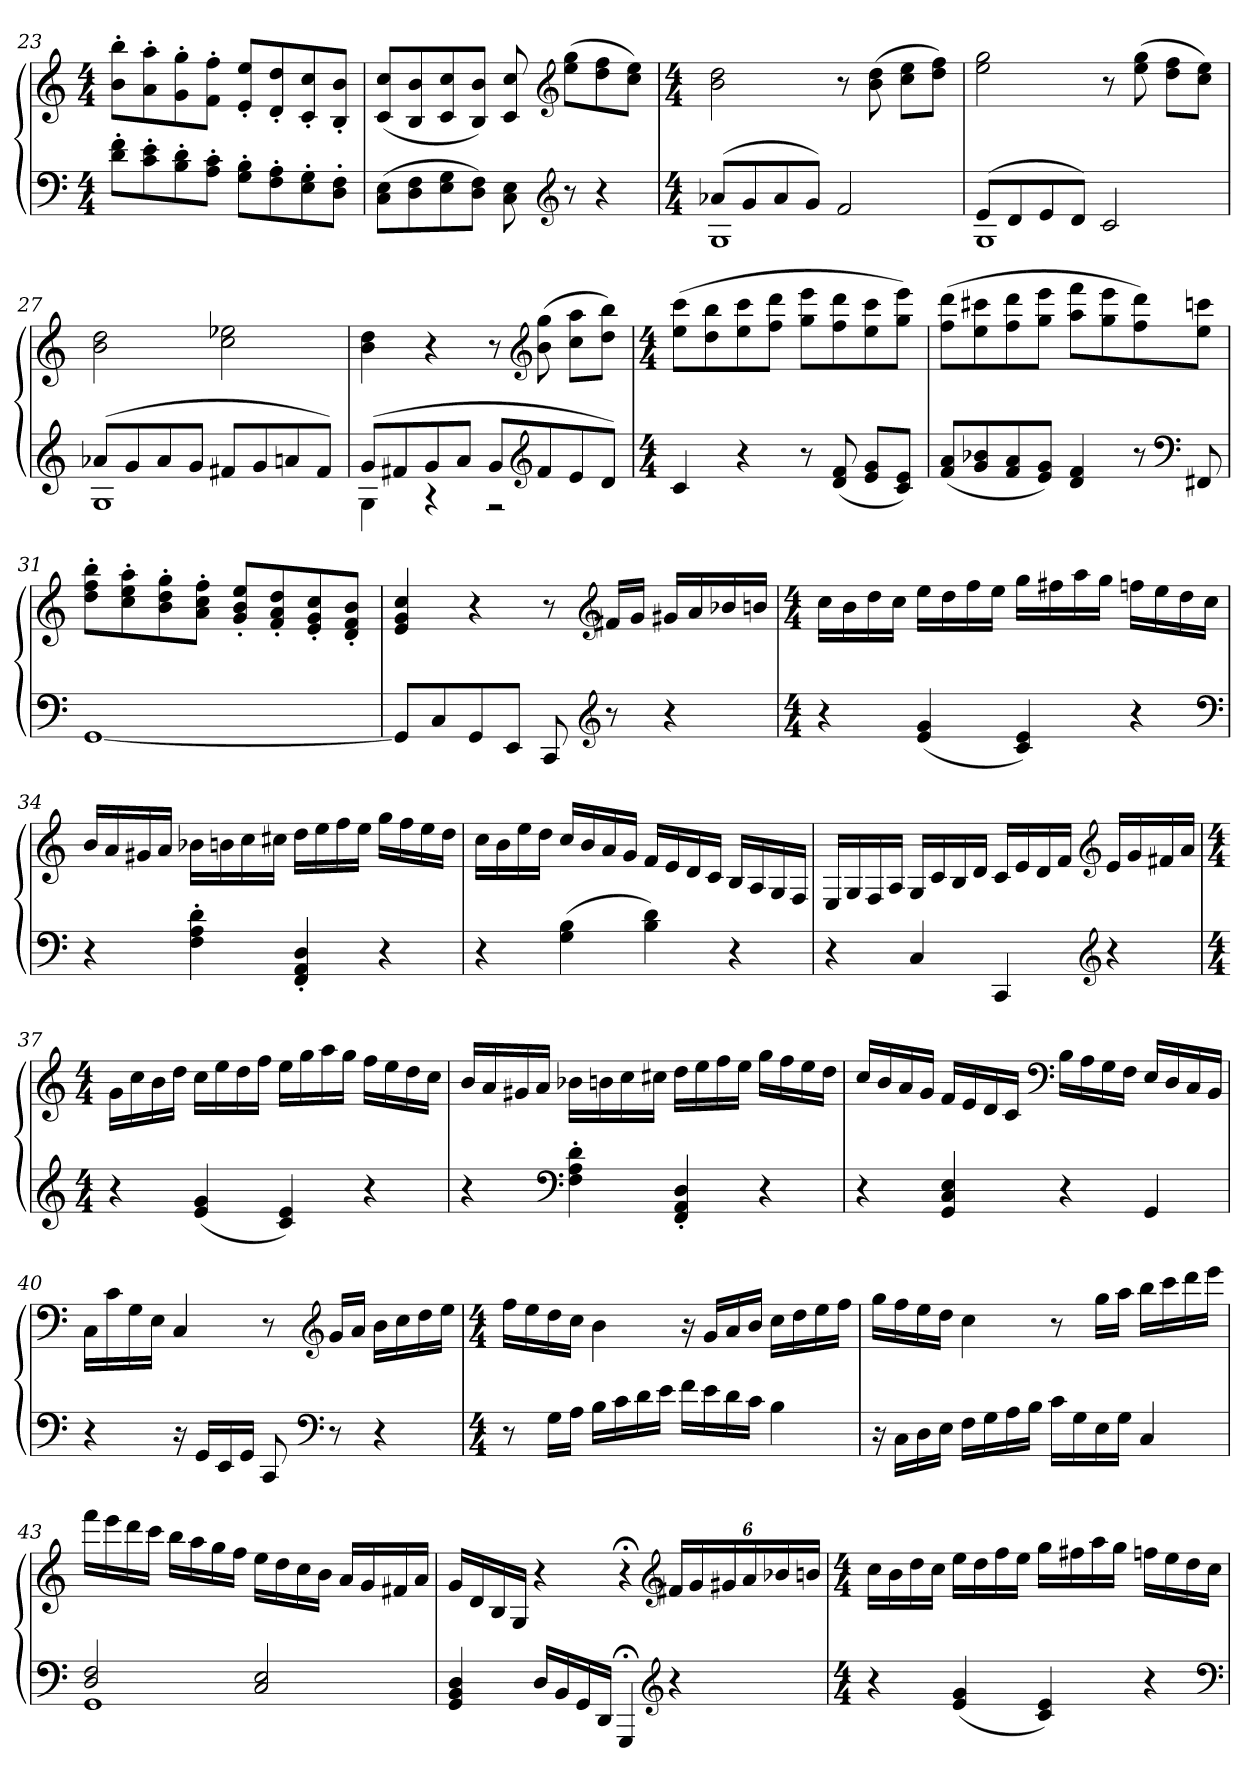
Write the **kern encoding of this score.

**kern	**kern
*part1	*part1
*staff2	*staff1
*clefF4	*clefG2
*k[]	*k[]
*C:	*C:
*M4/4	*M4/4
=23	=23
8d' 8f'L	8b' 8bb'L
8c' 8e'	8a' 8aa'
8B' 8d'	8g' 8gg'
8A' 8c'J	8f' 8ff'J
8G' 8B'L	8e' 8ee'L
8F' 8A'	8d' 8dd'
8E' 8G'	8c' 8cc'
8D' 8F'J	8B' 8b'J
=24	=24
(8C 8EL	(8c 8ccL
8D 8F	8B 8b
8E 8G	8c 8cc
8D 8FJ)	8B 8bJ)
8C 8E	8c 8cc
*clefG2	*clefG2
*k[]	*k[]
*C:	*C:
8r	(8ee 8ggL
4r	8dd 8ff
.	8cc 8eeJ)
=25	=25
*M4/4	*M4/4
*^	*
(8a-XL	1G	2b 2dd
8g	.	.
8a-	.	.
8gJ)	.	.
2f	.	8r
.	.	(8b 8dd
.	.	8cc 8eeL
.	.	8dd 8ffJ)
=26	=26	=26
(8eL	1G	2ee 2gg
8d	.	.
8e	.	.
8dJ)	.	.
2c	.	8r
.	.	(8ee 8gg
.	.	8dd 8ffL
.	.	8cc 8eeJ)
=27	=27	=27
(8a-XL	1G	2b 2dd
8g	.	.
8a-	.	.
8gJ	.	.
8f#XL	.	2cc 2ee-X
8g	.	.
8an	.	.
8f#J)	.	.
=28	=28	=28
(8gL	4G	4b 4dd
8f#X	.	.
8g	4r	4r
8aJ	.	.
8gL	2r	8r
*clefG2	*	*clefG2
*k[]	*	*k[]
*C:	*	*C:
8f	.	(8b 8gg
8e	.	8cc 8aaL
8dJ)	.	8dd 8bbJ)
*v	*v	*
=29	=29
*M4/4	*M4/4
4c	(8ee 8cccL
.	8dd 8bb
4r	8ee 8ccc
.	8ff 8dddJ
8r	8gg 8eeeL
(8d 8f	8ff 8ddd
8e 8gL	8ee 8ccc
8c 8eJ)	8gg 8eeeJ)
=30	=30
(8f 8aL	(8ff 8dddL
8g 8b-X	8ee 8ccc#X
8f 8a	8ff 8ddd
8e 8gJ)	8gg 8eeeJ
4d 4f	8aa 8fffL
.	8gg 8eee
8r	8ff 8ddd)
*clefF4	*
8FF#X	8ee 8cccnJ
=31	=31
[1GG	8dd' 8ff' 8bb'L
.	8cc' 8ee' 8aa'
.	8b' 8dd' 8gg'
.	8a' 8cc' 8ff'J
.	8g' 8b' 8ee'L
.	8f' 8a' 8dd'
.	8e' 8g' 8cc'
.	8d' 8f' 8b'J
=32	=32
8GGL]	4e 4g 4cc
8C	.
8GG	4r
8EEJ	.
8CC	8r
*clefG2	*clefG2
*k[]	*k[]
*C:	*C:
8r	16f#XLL
.	16gJJ
4r	16g#XLL
.	16a
.	16b-X
.	16bnJJ
=33	=33
*M4/4	*M4/4
4r	16ccLL
.	16b
.	16dd
.	16ccJJ
(4e 4g	16eeLL
.	16dd
.	16ff
.	16eeJJ
4c 4e)	16ggLL
.	16ff#X
.	16aa
.	16ggJJ
4r	16ffnLL
.	16ee
.	16dd
.	16ccJJ
*clefF4	*
=34	=34
4r	16bLL
.	16a
.	16g#X
.	16aJJ
4F' 4A' 4d'	16b-XLL
.	16bn
.	16cc
.	16cc#XJJ
4FF' 4AA' 4D'	16ddLL
.	16ee
.	16ff
.	16eeJJ
4r	16ggLL
.	16ff
.	16ee
.	16ddJJ
=35	=35
4r	16ccLL
.	16b
.	16ee
.	16ddJJ
(4G 4B	16ccLL
.	16b
.	16a
.	16gJJ
4B 4d)	16fLL
.	16e
.	16d
.	16cJJ
4r	16BLL
.	16A
.	16G
.	16FJJ
=36	=36
4r	16ELL
.	16G
.	16F
.	16AJJ
4C	16GLL
.	16c
.	16B
.	16dJJ
4CC	16cLL
.	16e
.	16d
.	16fJJ
*clefG2	*clefG2
*k[]	*k[]
*C:	*C:
4r	16eLL
.	16g
.	16f#X
.	16aJJ
=37	=37
*M4/4	*M4/4
4r	16gLL
.	16cc
.	16b
.	16ddJJ
(4e 4g	16ccLL
.	16ee
.	16dd
.	16ffJJ
4c 4e)	16eeLL
.	16gg
.	16aa
.	16ggJJ
4r	16ffLL
.	16ee
.	16dd
.	16ccJJ
=38	=38
4r	16bLL
.	16a
.	16g#X
.	16aJJ
*clefF4	*
4F' 4A' 4d'	16b-XLL
.	16bn
.	16cc
.	16cc#XJJ
4FF' 4AA' 4D'	16ddLL
.	16ee
.	16ff
.	16eeJJ
4r	16ggLL
.	16ff
.	16ee
.	16ddJJ
=39	=39
4r	16ccLL
.	16b
.	16a
.	16gJJ
4GG 4C 4E	16fLL
.	16e
.	16d
.	16cJJ
*	*clefF4
4r	16BLL
.	16A
.	16G
.	16FJJ
4GG	16ELL
.	16D
.	16C
.	16BBJJ
=40	=40
4r	16CLL
.	16c
.	16G
.	16EJJ
16r	4C
16GGLL	.
16EE	.
16GGJJ	.
8CC	8r
*clefF4	*clefG2
*k[]	*k[]
*C:	*C:
8r	16gLL
.	16aJJ
4r	16bLL
.	16cc
.	16dd
.	16eeJJ
=41	=41
*M4/4	*M4/4
8r	16ffLL
.	16ee
16GLL	16dd
16AJJ	16ccJJ
16BLL	4b
16c	.
16d	.
16eJJ	.
16fLL	16r
16e	16gLL
16d	16a
16cJJ	16bJJ
4B	16ccLL
.	16dd
.	16ee
.	16ffJJ
=42	=42
16r	16ggLL
16CLL	16ff
16D	16ee
16EJJ	16ddJJ
16FLL	4cc
16G	.
16A	.
16BJJ	.
16cLL	8r
16G	.
16E	16ggLL
16GJJ	16aaJJ
4C	16bbLL
.	16ccc
.	16ddd
.	16eeeJJ
=43	=43
*^	*
2D 2F	1GG	16fffLL
.	.	16eee
.	.	16ddd
.	.	16cccJJ
.	.	16bbLL
.	.	16aa
.	.	16gg
.	.	16ffJJ
2C 2E	.	16eeLL
.	.	16dd
.	.	16cc
.	.	16bJJ
.	.	16aLL
.	.	16g
.	.	16f#X
.	.	16aJJ
*v	*v	*
=44	=44
4GG 4BB 4D	16gLL
.	16d
.	16B
.	16GJJ
16DLL	4r
16BB	.
16GG	.
16DDJJ	.
4GGG;<	4r;<
*clefG2	*clefG2
*k[]	*k[]
*C:	*C:
4r	24f#XLL
.	24g
.	24g#X
.	24a
.	24b-X
.	24bnJJ
=45	=45
*M4/4	*M4/4
4r	16ccLL
.	16b
.	16dd
.	16ccJJ
(4e 4g	16eeLL
.	16dd
.	16ff
.	16eeJJ
4c 4e)	16ggLL
.	16ff#X
.	16aa
.	16ggJJ
4r	16ffnLL
.	16ee
.	16dd
.	16ccJJ
*clefF4	*
=	=
*-	*-
